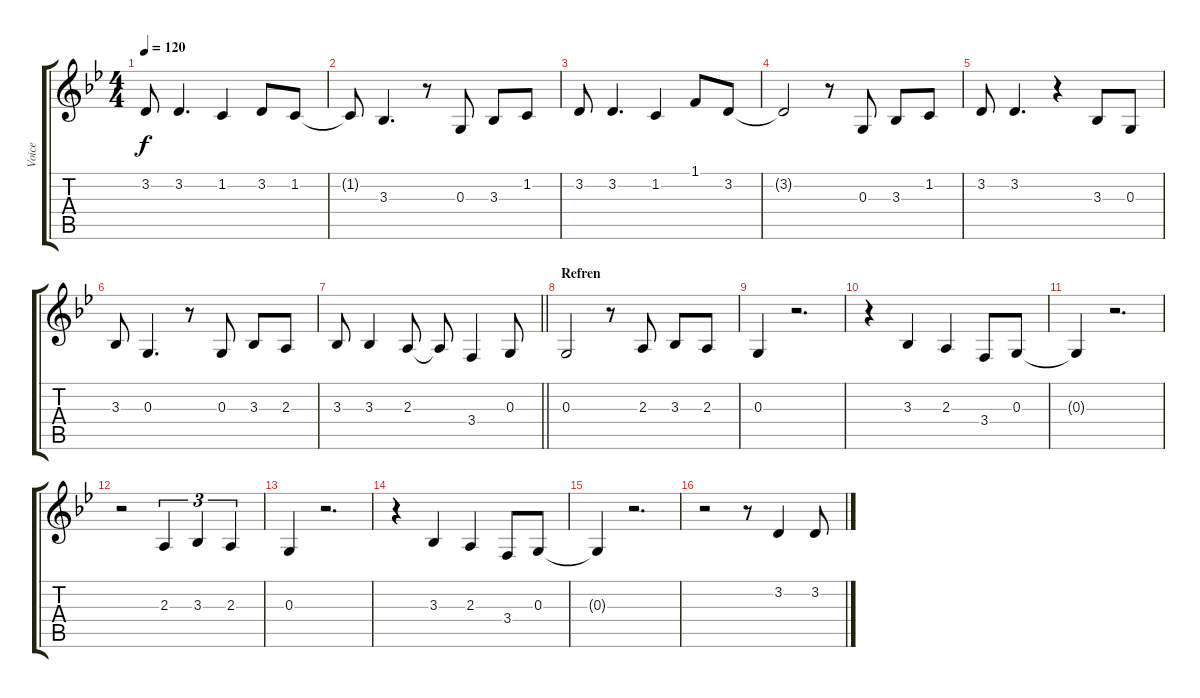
\track ("Voice" "Voice") {instrument lead1square}
\staff {score tabs}
\tuning (E4 B3 G3 D3 A2 E2) {hide}
\ts (4 4)
\tempo 120
\clef g2
\ks bb
3.2.8{dy f} 3.2.4{d} 1.2.4 3.2.8 1.2.8 |
1.2{t}.8 3.3.4{d} r.8 0.3.8 3.3.8 1.2.8 |
3.2.8 3.2.4{d} 1.2.4 1.1.8 3.2.8 |
3.2{t}.2 r.8 0.3.8 3.3.8 1.2.8 |
3.2.8 3.2.4{d} r.4 3.3.8 0.3.8 |
3.3.8 0.3.4{d} r.8 0.3.8 3.3.8 2.3.8 |
\barLineRight lightlight
3.3.8 3.3.4 2.3.8 2.3{t}.8 3.4.4 0.3.8 |
\section ("" "Refren")
0.3.2 r.8 2.3.8 3.3.8 2.3.8 |
0.3.4 r.2{d} |
r.4 3.3.4 2.3.4 3.4.8 0.3.8 |
0.3{t}.4 r.2{d} |
r.2 2.3.4{tu (3 2)} 3.3.4{tu (3 2)} 2.3.4{tu (3 2)} |
0.3.4 r.2{d} |
r.4 3.3.4 2.3.4 3.4.8 0.3.8 |
0.3{t}.4 r.2{d} |
r.2 r.8 3.2.4 3.2.8
